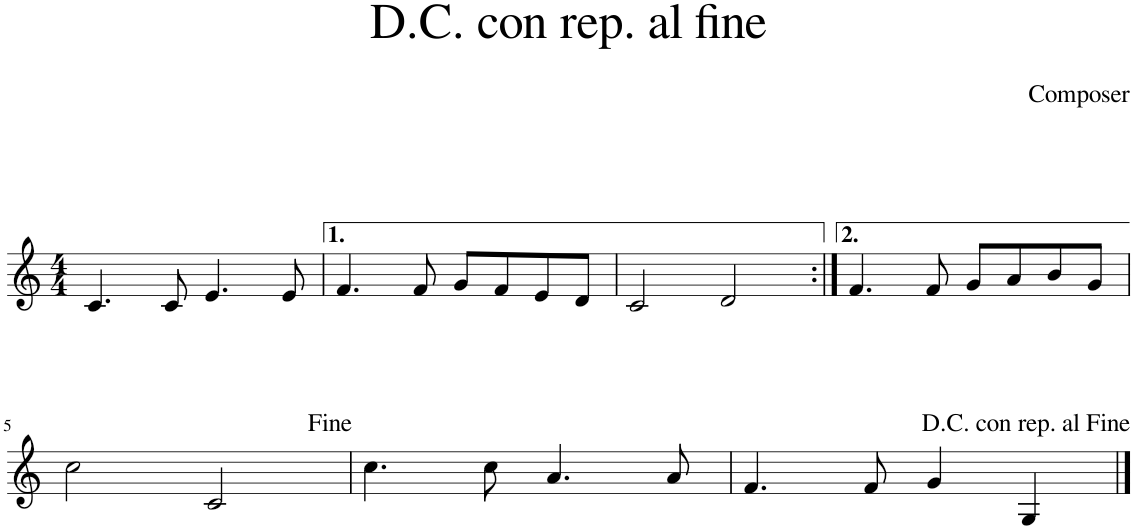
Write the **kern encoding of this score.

**kern
*part1
*staff1
*I"Piano
*I'Pno.
*clefG2
*k[]
*M4/4
=1
4.c/
8c/
4.e/
8e/
=2
4.f/
8f/
8g/L
8f/
8e/
8d/J
=3
2c/
2d/
=4:|!
4.f/
8f/
8g/L
8a/
8b/
8g/J
!!LO:LB:g=z
=5
2cc\
2c/
=6
4.cc\
8cc\
4.a/
8a/
=7
4.f/
8f/
4g/
4G/
!LO:TX:a:t=D.C. con rep. al Fine
==
*-
